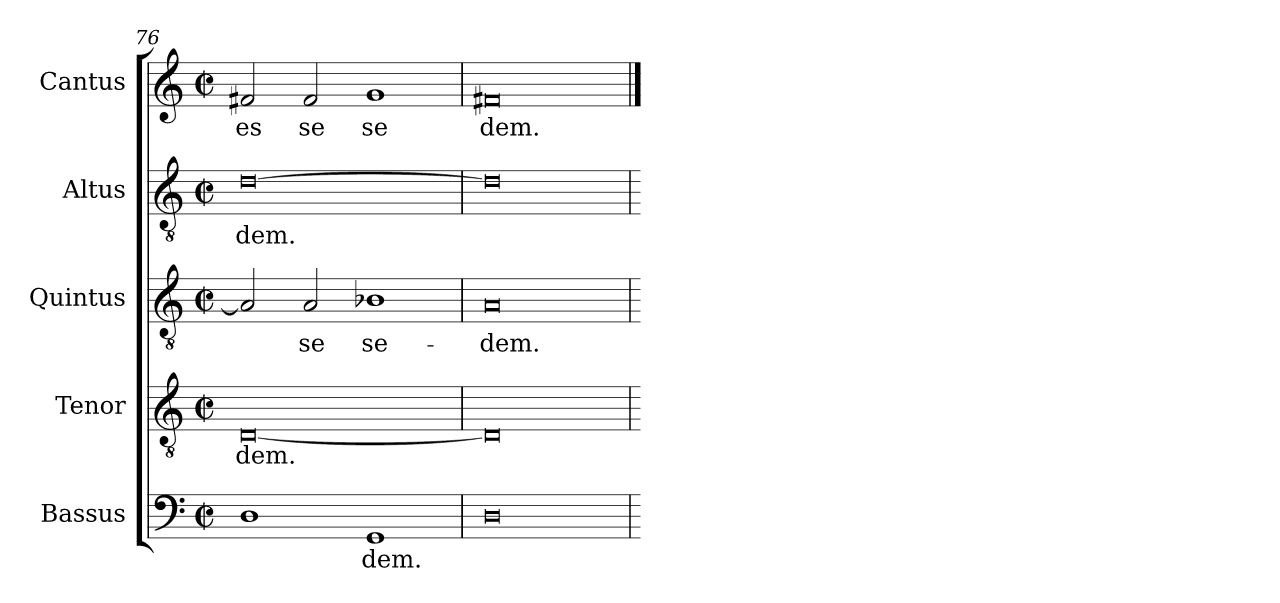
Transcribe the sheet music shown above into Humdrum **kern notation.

**kern	**text	**kern	**text	**kern	**text	**kern	**text	**kern	**text
*part5	*part5	*part4	*part4	*part3	*part3	*part2	*part2	*part1	*part1
*staff5	*staff5	*staff4	*staff4	*staff3	*staff3	*staff2	*staff2	*staff1	*staff1
*I"Bassus	*	*I"Tenor	*	*I"Quintus	*	*I"Altus	*	*I"Cantus	*
*clefF4	*	*clefGv2	*	*clefGv2	*	*clefGv2	*	*clefG2	*
*M2/2	*	*M2/2	*	*M2/2	*	*M2/2	*	*M2/2	*
*met(c|)	*	*met(c|)	*	*met(c|)	*	*met(c|)	*	*met(c|)	*
=76	=76	=76	=76	=76	=76	=76	=76	=76	=76
!	!	!	!LO:LY:b	!	!	!	!LO:LY:b	!	!LO:LY:b:cj
1D	.	[<0D	dem.	2A/]	.	[>0d	dem.	2f#X/	es
!	!	!	!	!	!LO:LY:b:cj	!	!	!	!LO:LY:b:cj
.	.	.	.	2A/	-se	.	.	2f#/	se
!	!LO:LY:b	!	!	!	!LO:LY:b:cj	!	!	!	!LO:LY:b:cj
1GG	dem.	.	.	1B-X	se-	.	.	1g	se
=77	=77	=77	=77	=77	=77	=77	=77	=77	=77
!	!	!	!	!	!LO:LY:b:cj	!	!	!	!LO:LY:b:cj
0D	.	0D]	.	0A	-dem.	0d]	.	0f#X	dem.
=	==	=	==	=	==	=	==	==	==
*-	*-	*-	*-	*-	*-	*-	*-	*-	*-
